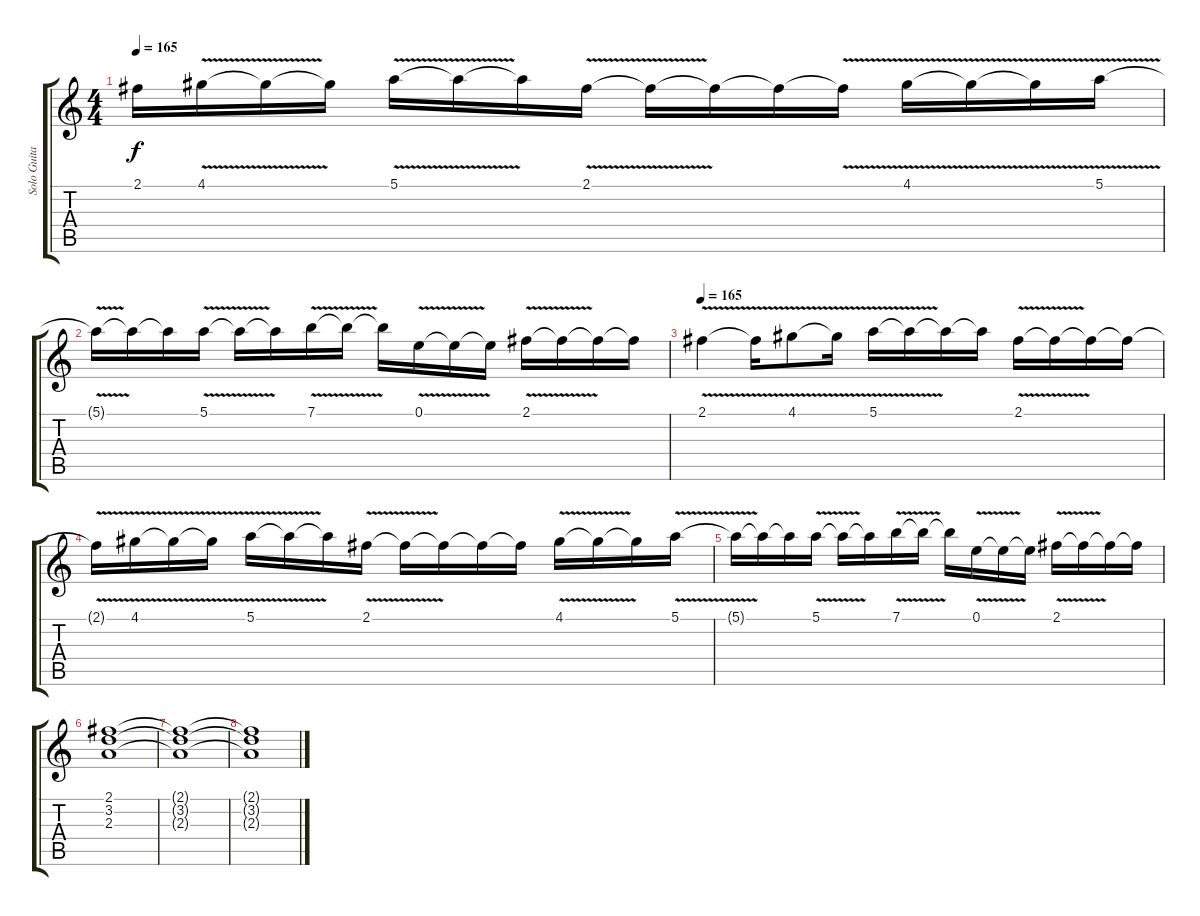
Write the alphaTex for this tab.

\track ("Solo Guitar" "Solo Guita") {instrument distortionguitar}
\staff {score tabs}
\tuning (E4 B3 G3 D3 A2 E2) {hide}
\ts (4 4)
\tempo 165
\clef g2
\ks c
2.1{t}.16{dy f} 4.1{v}.16 4.1{t}.16 4.1{t}.16 5.1{v}.16 5.1{t}.16 5.1{t}.16 2.1{v}.16 2.1{t}.16 2.1{t}.16 2.1{t}.16 2.1{v t}.16 4.1{v}.16 4.1{v t}.16 4.1{t}.16 5.1{v}.16 |
5.1{t}.16 5.1{t}.16 5.1{t}.16 5.1{v}.16 5.1{t}.16 5.1{t}.16 7.1{v}.16 7.1{t}.16 7.1{t}.16 0.1{v}.16 0.1{t}.16 0.1{t}.16 2.1{v}.16 2.1{t}.16 2.1{t}.16 2.1{t}.16 |
\tempo 165
2.1{v}.4 2.1{t}.16 4.1{v}.8 4.1{v t}.16 5.1{v}.16 5.1{t}.16 5.1{t}.16 5.1{t}.16 2.1{v}.16 2.1{t}.16 2.1{t}.16 2.1{t}.16 |
2.1{v t}.16 4.1{v}.16 4.1{v t}.16 4.1{t}.16 5.1{v}.16 5.1{t}.16 5.1{t}.16 2.1{v}.16 2.1{t}.16 2.1{t}.16 2.1{t}.16 2.1{t}.16 4.1{v}.16 4.1{t}.16 4.1{t}.16 5.1{v}.16 |
5.1{t}.16 5.1{t}.16 5.1{t}.16 5.1{v}.16 5.1{t}.16 5.1{t}.16 7.1{v}.16 7.1{t}.16 7.1{t}.16 0.1{v}.16 0.1{t}.16 0.1{t}.16 2.1{v}.16 2.1{t}.16 2.1{t}.16 2.1{t}.16 |
(2.1 3.2 2.3).1 |
(2.1{t} 3.2{t} 2.3{t}).1 |
(2.1{t} 3.2{t} 2.3{t}).1
